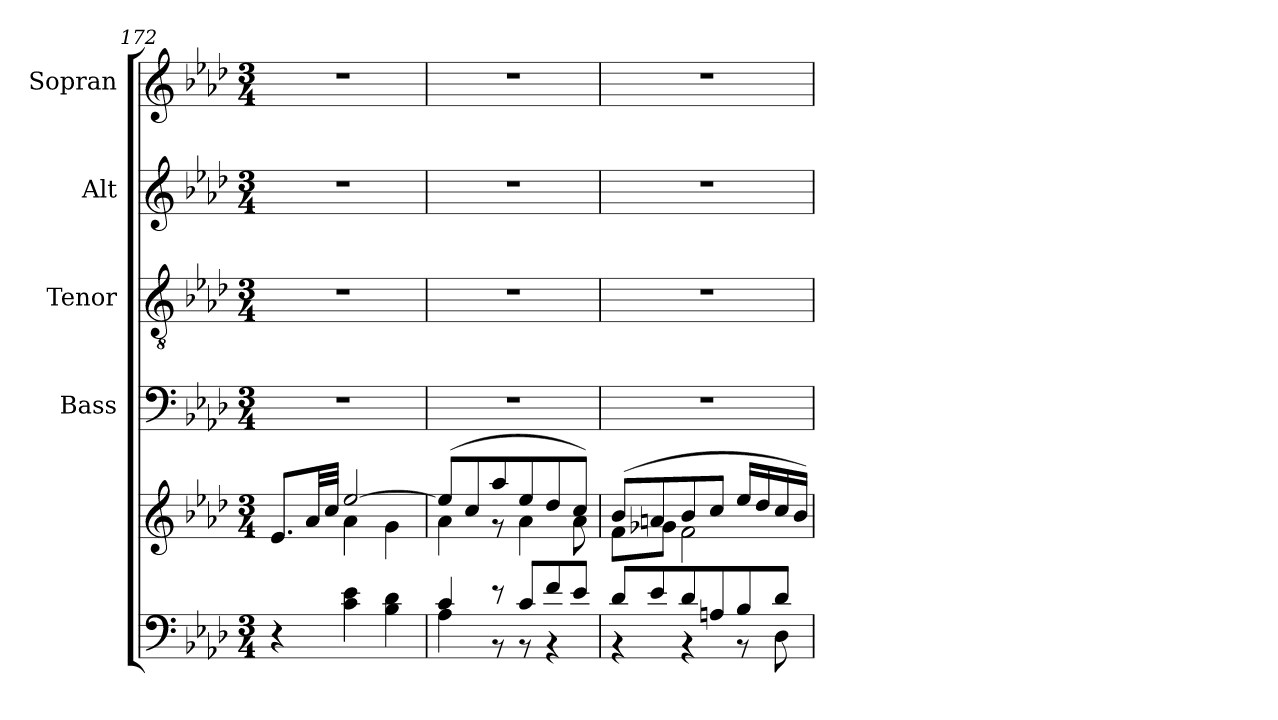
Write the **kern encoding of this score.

**kern	**kern	**kern	**kern	**kern	**kern
*part5	*part5	*part4	*part3	*part2	*part1
*staff6	*staff5	*staff4	*staff3	*staff2	*staff1
*	*	*I"Bass	*I"Tenor	*I"Alt	*I"Sopran
*	*	*I'B.	*I'T.	*I'A.	*I'S.
*clefF4	*clefG2	*clefF4	*clefGv2	*clefG2	*clefG2
*k[b-e-a-d-]	*k[b-e-a-d-]	*k[b-e-a-d-]	*k[b-e-a-d-]	*k[b-e-a-d-]	*k[b-e-a-d-]
*A-:	*A-:	*A-:	*A-:	*A-:	*A-:
*M3/4	*M3/4	*M3/4	*M3/4	*M3/4	*M3/4
=172	=172	=172	=172	=172	=172
*	*^	*	*	*	*
4r	8.e-/L	4ryy	2.r	2.r	2.r	2.r
.	32a-/LL	.	.	.	.	.
.	32cc/JJJ	.	.	.	.	.
4c\ 4e-\	[>2ee-/	4a-\	.	.	.	.
4B-\ 4d-\	.	4g\	.	.	.	.
=173	=173	=173	=173	=173	=173	=173
*^	*	*	*	*	*	*
4c/	4A-\	(>8ee-/L]	4a-\	2.r	2.r	2.r	2.r
.	.	8cc/	.	.	.	.	.
8r	8r	8aa-/	8rg	.	.	.	.
8c/L	8r	8ee-/	4a-\	.	.	.	.
8f/	4r	8dd-/	.	.	.	.	.
8e-/J	.	8cc/J)	8a-\	.	.	.	.
=174	=174	=174	=174	=174	=174	=174	=174
8d-/L	4r	(>8b-/L	8f\L	2.r	2.r	2.r	2.r
8e-/	.	8an/	8g-X\J	.	.	.	.
8d-/	4r	8b-/	2f\	.	.	.	.
8An/	.	8cc/J	.	.	.	.	.
8B-/	8r	16ee-/LL	.	.	.	.	.
.	.	16dd-/	.	.	.	.	.
8d-/J	8D-\	16cc/	.	.	.	.	.
.	.	16b-/JJ)	.	.	.	.	.
*v	*v	*	*	*	*	*	*
*	*v	*v	*	*	*	*
=	=	=	=	=	=
*-	*-	*-	*-	*-	*-
